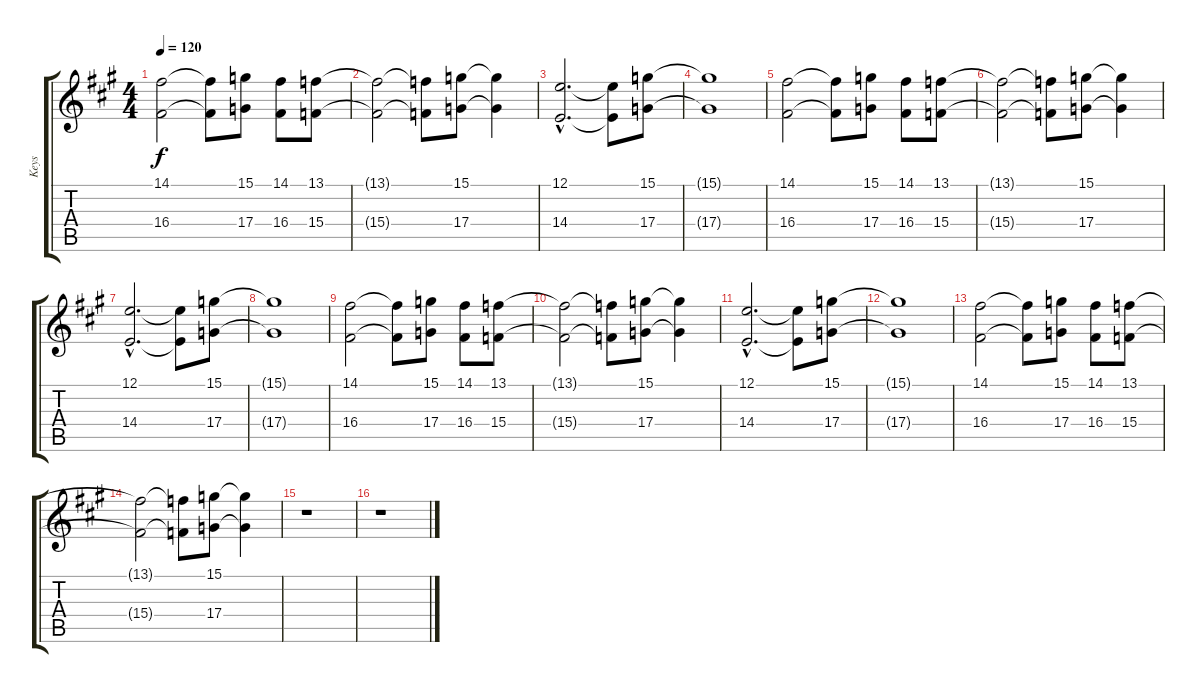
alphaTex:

\track ("Keys" "Keys") {instrument stringensemble1}
\staff {score tabs}
\tuning (E4 B3 G3 D3 A2 E2) {hide}
\ts (4 4)
\tempo 120
\clef g2
\ks a
(14.1 16.4).2{dy f} (14.1{t} 16.4{t}).8 (15.1 17.4).8 (14.1 16.4).8 (13.1 15.4).8 |
(13.1{t} 15.4{t}).2 (13.1{t} 15.4{t}).8 (15.1 17.4).8 (15.1{t} 17.4{t}).4 |
(12.1{hac} 14.4{hac}).2{d} (12.1{t} 14.4{t}).8 (15.1 17.4).8 |
(15.1{t} 17.4{t}).1 |
(14.1 16.4).2 (14.1{t} 16.4{t}).8 (15.1 17.4).8 (14.1 16.4).8 (13.1 15.4).8 |
(13.1{t} 15.4{t}).2 (13.1{t} 15.4{t}).8 (15.1 17.4).8 (15.1{t} 17.4{t}).4 |
(12.1{hac} 14.4{hac}).2{d} (12.1{t} 14.4{t}).8 (15.1 17.4).8 |
(15.1{t} 17.4{t}).1 |
(14.1 16.4).2 (14.1{t} 16.4{t}).8 (15.1 17.4).8 (14.1 16.4).8 (13.1 15.4).8 |
(13.1{t} 15.4{t}).2 (13.1{t} 15.4{t}).8 (15.1 17.4).8 (15.1{t} 17.4{t}).4 |
(12.1{hac} 14.4{hac}).2{d} (12.1{t} 14.4{t}).8 (15.1 17.4).8 |
(15.1{t} 17.4{t}).1 |
(14.1 16.4).2 (14.1{t} 16.4{t}).8 (15.1 17.4).8 (14.1 16.4).8 (13.1 15.4).8 |
(13.1{t} 15.4{t}).2 (13.1{t} 15.4{t}).8 (15.1 17.4).8 (15.1{t} 17.4{t}).4 |
r.1 |
r.1
